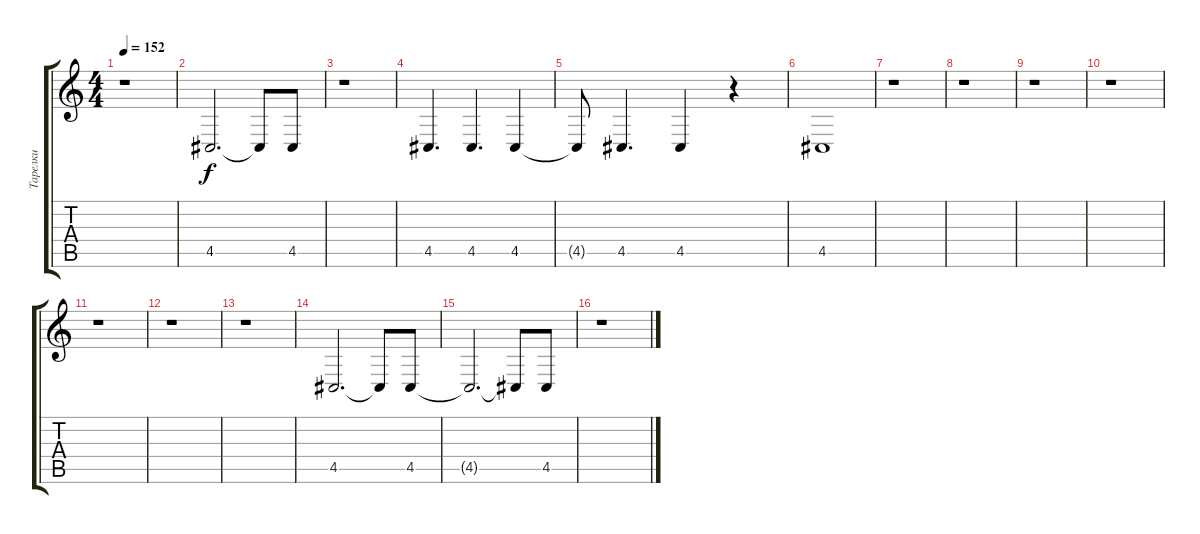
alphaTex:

\track ("Тарелки" "Тарелки") {instrument acousticgrandpiano}
\staff {score tabs}
\tuning (E4 B3 G3 D3 A2 E2) {hide}
\ts (4 4)
\tempo 152
\clef g2
\ks c
r.1{dy f} |
4.5.2{d} 4.5{t}.8 4.5.8 |
r.1 |
4.5.4{d} 4.5.4{d} 4.5.4 |
4.5{t}.8 4.5.4{d} 4.5.4 r.4 |
4.5.1 |
r.1 |
r.1 |
r.1 |
r.1 |
r.1 |
r.1 |
r.1 |
4.5.2{d} 4.5{t}.8 4.5.8 |
4.5{t}.2{d} 4.5{t}.8 4.5.8 |
r.1
